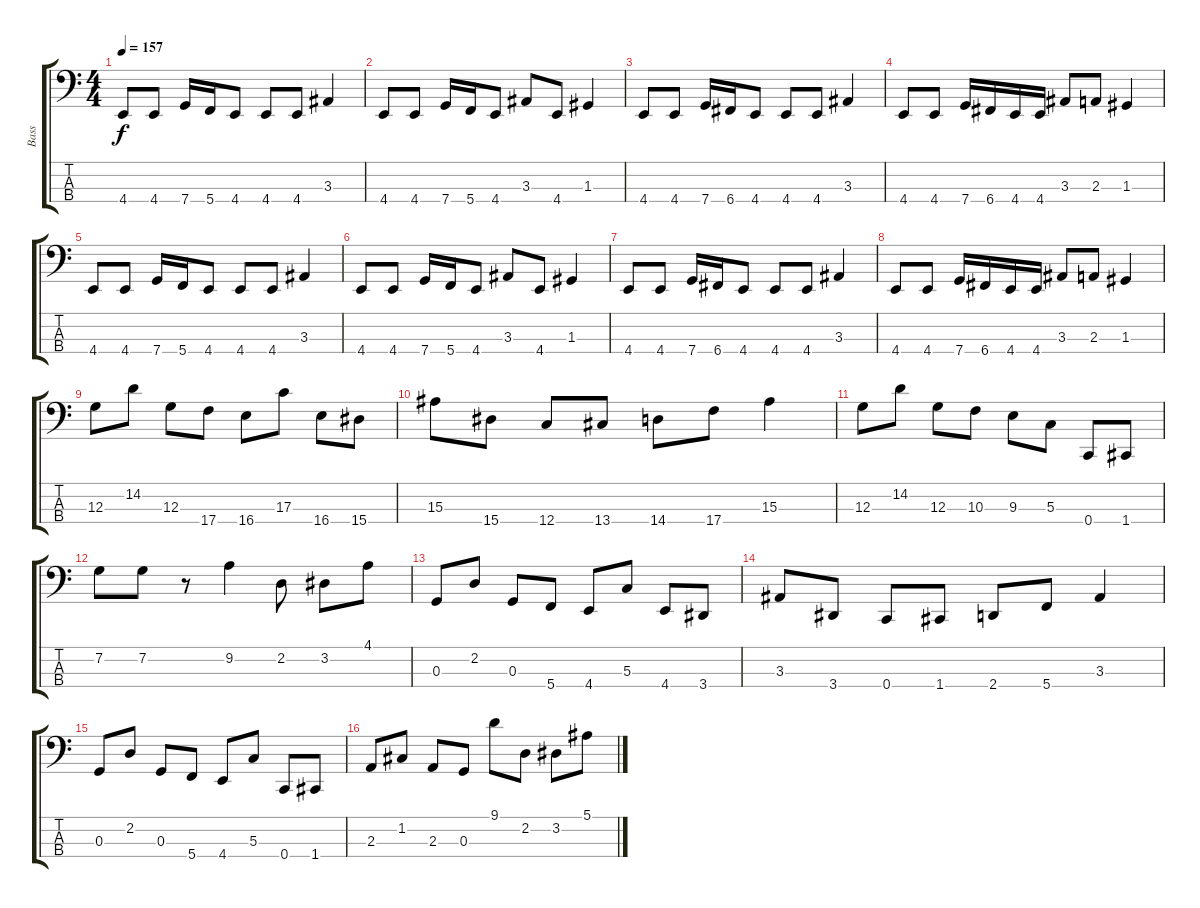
\track ("Bass" "Bass") {instrument electricbasspick}
\staff {score tabs}
\tuning (F2 C2 G1 C1) {hide}
\ts (4 4)
\tempo 157
\clef f4
\ks c
4.4.8{dy f} 4.4.8 7.4.16 5.4.16 4.4.8 4.4.8 4.4.8 3.3.4 |
4.4.8 4.4.8 7.4.16 5.4.16 4.4.8 3.3.8 4.4.8 1.3.4 |
4.4.8 4.4.8 7.4.16 6.4.16 4.4.8 4.4.8 4.4.8 3.3.4 |
4.4.8 4.4.8 7.4.16 6.4.16 4.4.16 4.4.16 3.3.8 2.3.8 1.3.4 |
4.4.8 4.4.8 7.4.16 5.4.16 4.4.8 4.4.8 4.4.8 3.3.4 |
4.4.8 4.4.8 7.4.16 5.4.16 4.4.8 3.3.8 4.4.8 1.3.4 |
4.4.8 4.4.8 7.4.16 6.4.16 4.4.8 4.4.8 4.4.8 3.3.4 |
4.4.8 4.4.8 7.4.16 6.4.16 4.4.16 4.4.16 3.3.8 2.3.8 1.3.4 |
12.3.8{volume 14} 14.2.8 12.3.8 17.4.8 16.4.8 17.3.8 16.4.8 15.4.8 |
15.3.8 15.4.8 12.4.8 13.4.8 14.4.8 17.4.8 15.3.4 |
12.3.8 14.2.8 12.3.8 10.3.8 9.3.8 5.3.8 0.4.8 1.4.8 |
7.2.8 7.2.8 r.8 9.2.4 2.2.8 3.2.8 4.1.8 |
0.3.8 2.2.8 0.3.8 5.4.8 4.4.8 5.3.8 4.4.8 3.4.8 |
3.3.8 3.4.8 0.4.8 1.4.8 2.4.8 5.4.8 3.3.4 |
0.3.8 2.2.8 0.3.8 5.4.8 4.4.8 5.3.8 0.4.8 1.4.8 |
2.3.8 1.2.8 2.3.8 0.3.8 9.1.8 2.2.8 3.2.8 5.1.8
